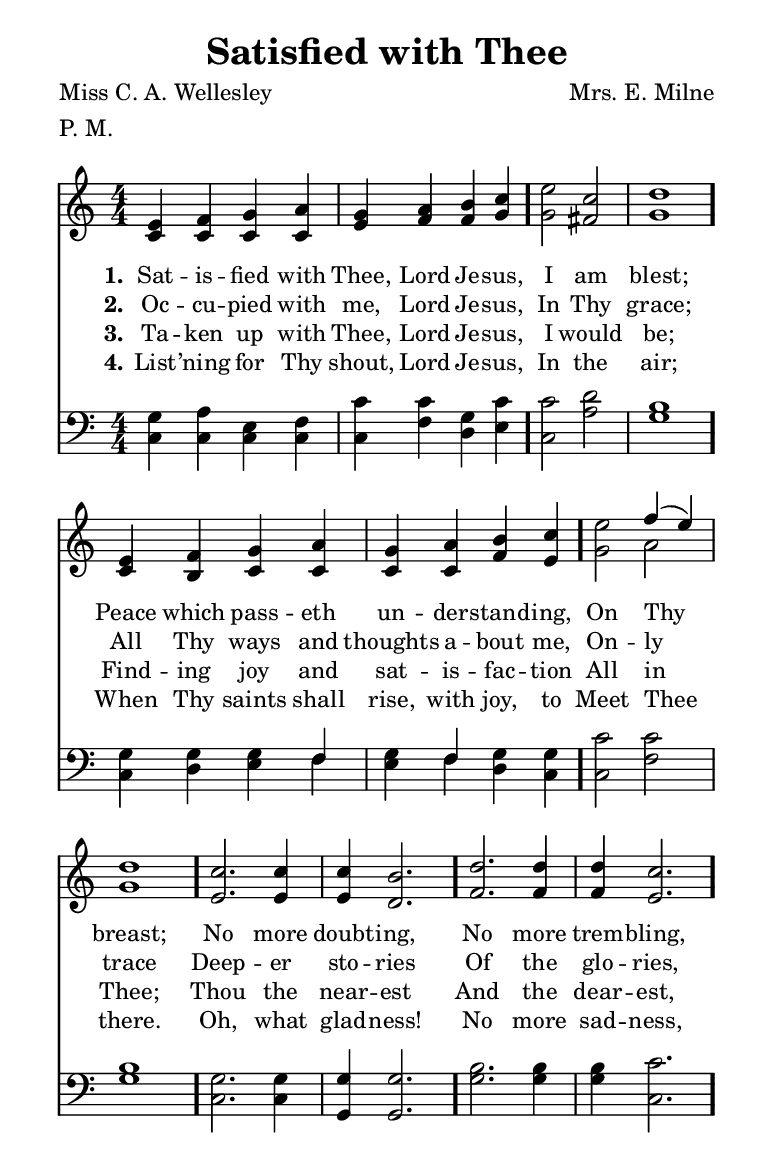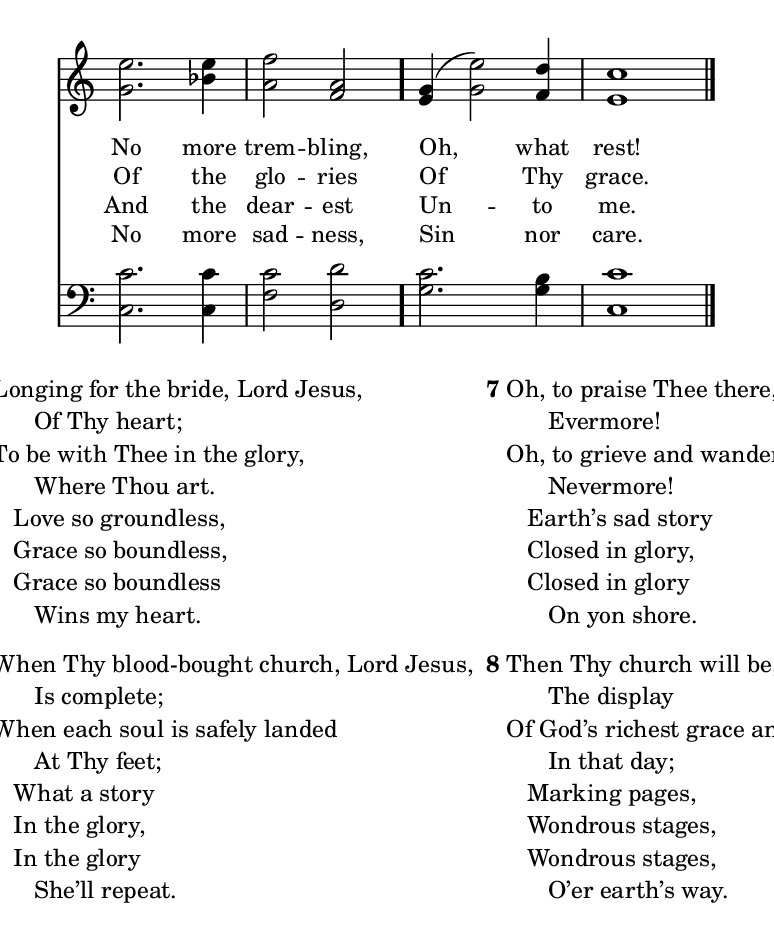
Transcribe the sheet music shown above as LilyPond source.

\include "common/global.ily"
\paper {
  \include "common/paper.ily"
}

\header{
  hymnnumber = "262"
  title = "Satisfied with Thee"
  tunename = ""
  meter = "P. M."
  poet = "Miss C. A. Wellesley" % see https://hymnary.org/text/satisfied_with_thee_lord_jesus_i_am_bles
  composer = "Mrs. E. Milne" % or Henry Bennett : see https://hymnary.org/tune/satisfied_with_thee_lord_jesus_bennett
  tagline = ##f
}

global = {
  \include "common/overrides.ily"
  \override Staff.TimeSignature.style = #'numbered
  \time 4/4
  \override Score.MetronomeMark.transparent = ##t % hide all fermata changes too
  \tempo 4=120
  \key c \major
  \autoBeamOff
}

notesSoprano = {
\global
\relative c' {

  e4 f g a | g a b c |
  e2 c | d1 |
  e,4 f g a | g a b c |
  e2 f4( e) | d1 |
  c2. c4 | c4 b2. |
  d2. d4 | d c2. |
  e2. e4 | f2 a, |
  g4( e'2) d4 | c1 |

  \bar "|."

}
}

notesAlto = {
\global
\relative e' {

  c4 c c c | e f f g
  g2 fis | g1 |
  c,4 b c c | c c f e |
  g2 a | g1 |
  e2. e4 | e d2. |
  f2. f4 | f4 e2. |
  g2. bes4 | a2 f |
  e4( g2) f4 | e1 |

}
}

notesTenor = {
\global
\relative a {

  g4 a e f | c' c g c |
  c2 d2 | b1 |
  g4 g g f | g f g g |
  c2 c | b1 |
  g2. g4 | g4 g2. |
  b2. b4 | b c2. |
  c2. c4 | c2 d |
  c2. b4 | c1 |

}
}

notesBass = {
\global
\relative f {

  c4 c c c | c f d e |
  c2 a' | g1 |
  c,4 d e f | e f d c |
  c2 f | g1 |
  c,2. c4 | g4 g2. |
  g'2. g4 | g c,2. |
  c2. c4 | f2 d |
  g2. g4 | c,1 |

}
}

wordsA = \lyricmode {
\set stanza = "1."

Sat -- is -- fied with Thee, Lord Je -- sus, \bar "."
I am blest; \bar "."
Peace which pass -- eth un -- der -- stand -- ing, \bar "."
On Thy breast; \bar "."
No more doubt -- ing, \bar "."
No more trem -- bling, \bar "."
No more trem -- bling, \bar "."
Oh, what rest! \bar "."

}

wordsB = \lyricmode {
\set stanza = "2."

Oc -- cu -- pied with me, Lord Je -- sus,
In Thy grace;
All Thy ways and thoughts a -- bout me,
On -- ly trace
Deep -- er sto -- ries
Of the glo -- ries,
Of the glo -- ries
Of Thy grace.

}

wordsC = \lyricmode {
\set stanza = "3."

Ta -- ken up with Thee, Lord Je -- sus,
I would be;
Find -- ing joy and sat -- is -- fac -- tion
All in Thee;
Thou the near -- est
And the dear -- est,
And the dear -- est
Un -- to me.

}

wordsD = \lyricmode {
\set stanza = "4."

List -- ’ning for Thy shout, Lord Je -- sus,
In the air;
When Thy saints shall rise, with joy, to
Meet Thee there.
Oh, what glad -- ness!
No more sad -- ness,
No more sad -- ness,
Sin nor care.

}

wordsE = \markuplist {

\line { Longing for the bride, Lord Jesus, }
\line { { \hspace #4 } Of Thy heart; }
\line { To be with Thee in the glory, }
\line { { \hspace #4 } Where Thou art. }
\line { { \hspace #2 } Love so groundless, }
\line { { \hspace #2 } Grace so boundless, }
\line { { \hspace #2 } Grace so boundless }
\line { { \hspace #4 } Wins my heart. }

}

wordsF = \markuplist {

\line { When Thy blood-bought church, Lord Jesus, }
\line { { \hspace #4 } Is complete; }
\line { When each soul is safely landed }
\line { { \hspace #4 } At Thy feet; }
\line { { \hspace #2 } What a story }
\line { { \hspace #2 } In the glory, }
\line { { \hspace #2 } In the glory }
\line { { \hspace #4 } She’ll repeat. }

}

wordsG = \markuplist {

\line { Oh, to praise Thee there, Lord Jesus, }
\line { { \hspace #4 } Evermore! }
\line { Oh, to grieve and wander from Thee }
\line { { \hspace #4 } Nevermore! }
\line { { \hspace #2 } Earth’s sad story }
\line { { \hspace #2 } Closed in glory, }
\line { { \hspace #2 } Closed in glory }
\line { { \hspace #4 } On yon shore. }

}

wordsH = \markuplist {

\line { Then Thy church will be, Lord Jesus, }
\line { { \hspace #4 } The display }
\line { Of God’s richest grace and kindness }
\line { { \hspace #4 } In that day; }
\line { { \hspace #2 } Marking pages, }
\line { { \hspace #2 } Wondrous stages, }
\line { { \hspace #2 } Wondrous stages, }
\line { { \hspace #4 } O’er earth’s way.}

}

\score {
  \context ChoirStaff <<
    \context Staff = upper <<
      \set Staff.autoBeaming = ##f
      \set ChoirStaff.systemStartDelimiter = #'SystemStartBar
      \set ChoirStaff.printPartCombineTexts = ##f
      \partcombine #'(2 . 11) \notesSoprano \notesAlto
      \context NullVoice = sopranos { \voiceOne << \notesSoprano >> }
      \context Lyrics = one   \lyricsto sopranos \wordsA
      \context Lyrics = two   \lyricsto sopranos \wordsB
      \context Lyrics = three \lyricsto sopranos \wordsC
      \context Lyrics = four  \lyricsto sopranos \wordsD
    >>
    \context Staff = men <<
      \set Staff.autoBeaming = ##f
      \clef bass
      \set ChoirStaff.printPartCombineTexts = ##f
      \partcombine #'(2 . 11) \notesTenor \notesBass
    >>
  >>
  \layout {
    \include "common/layout.ily"
  }
  #(cond ((ly:get-option 'eog-midi-permitted) #{ \midi{
    \include "common/midi.ily"
  } #}))
}

\noPageBreak

\markup { \fontsize #0.3 \vcenter \column {
  \vspace #1
  \fill-line {
    \null
    \column {
    \line{ \bold 5 \column { \wordsE } } \combine \null \vspace #0.4
    \line{ \bold 6 \column { \wordsF } }
    }
    \null
    \column {
    \line{ \bold 7 \column { \wordsG } } \combine \null \vspace #0.4
    \line{ \bold 8 \column { \wordsH } }
    }
    \null
  }
} }

\version "2.19.49"  % necessary for upgrading to future LilyPond versions.

% vi:set et ts=2 sw=2 ai nocindent syntax=lilypond:
